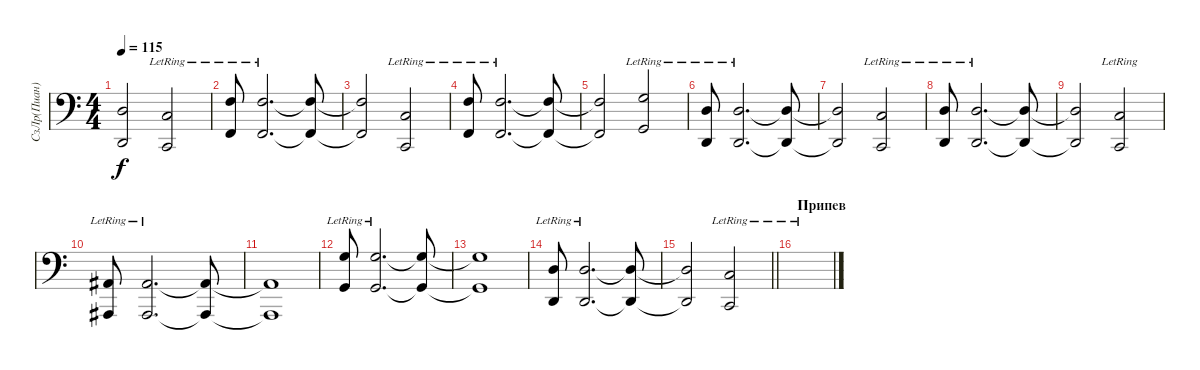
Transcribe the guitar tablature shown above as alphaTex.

\track ("СзЛр(Пиан)" "СзЛр(Пиан)") {instrument fx5brightness}
\staff {score}
\tuning (C3 C2 C1 C0) {hide}
\ts (4 4)
\tempo 115
\clef f4
\ks c
(2.1{t} 2.2{t}).2{dy f} (0.1{lr} 0.2{lr}).2 |
(5.1{lr} 5.2{lr}).8 (5.1{lr} 5.2{lr}).2{d} (5.1{t} 5.2{t}).8 |
(5.1{t} 5.2{t}).2 (0.1{lr} 0.2{lr}).2 |
(5.1{lr} 5.2{lr}).8 (5.1{lr} 5.2{lr}).2{d} (5.1{t} 5.2{t}).8 |
(5.1{t} 5.2{t}).2 (7.1{lr} 7.2{lr}).2 |
(2.1{lr} 2.2{lr}).8 (2.1{lr} 2.2{lr}).2{d} (2.1{t} 2.2{t}).8 |
(2.1{t} 2.2{t}).2 (0.1{lr} 0.2{lr}).2 |
(2.1{lr} 2.2{lr}).8 (2.1{lr} 2.2{lr}).2{d} (2.1{t} 2.2{t}).8 |
(2.1{t} 2.2{t}).2 (0.1{lr} 0.2{lr}).2 |
(10.2{lr} 10.3{lr}).8 (10.2{lr} 10.3{lr}).2{d} (10.2{t} 10.3{t}).8 |
(10.2{t} 10.3{t}).1 |
(7.1{lr} 7.2{lr}).8 (7.1{lr} 7.2{lr}).2{d} (7.1{t} 7.2{t}).8 |
(7.1{t} 7.2{t}).1 |
(2.1{lr} 2.2{lr}).8 (2.1{lr} 2.2{lr}).2{d} (2.1{t} 2.2{t}).8 |
\barLineRight lightlight
(2.1{t} 2.2{t}).2 (0.1{lr} 0.2{lr}).2 |
\section ("" "Припев")
